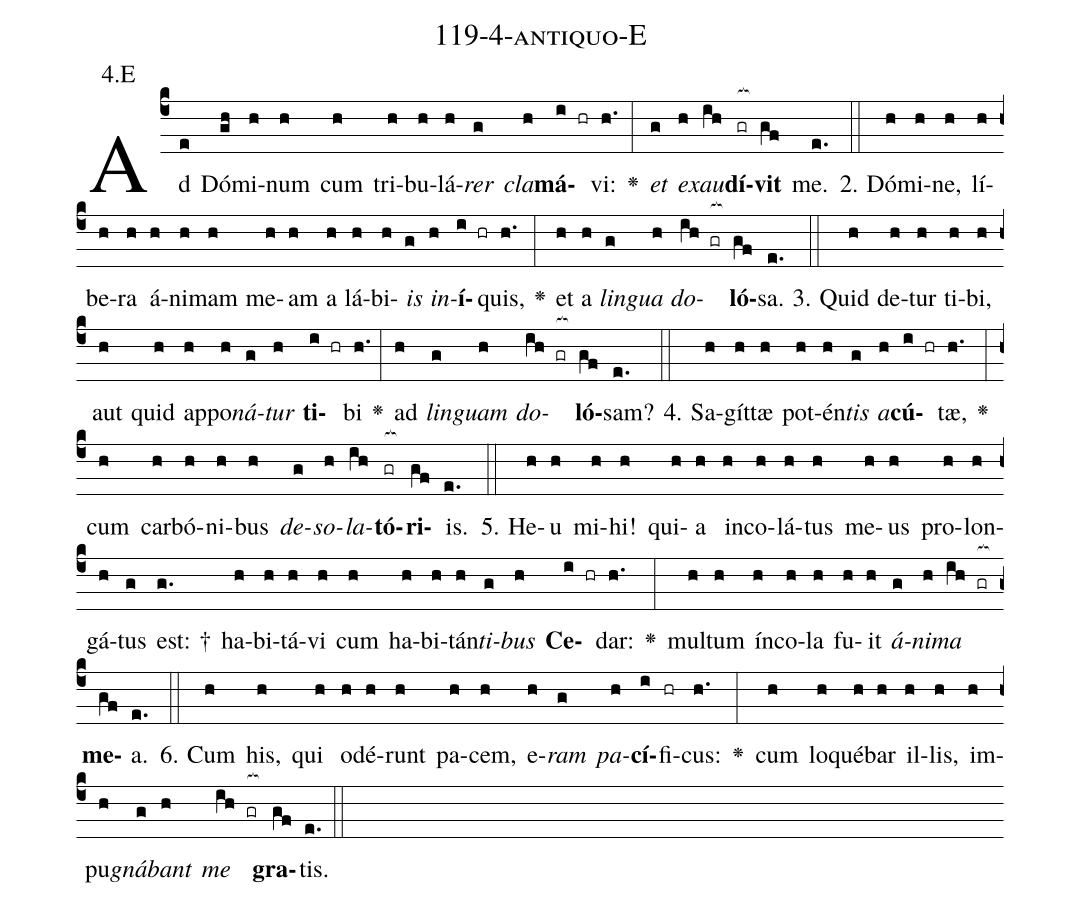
name: 119-4-antiquo-E;
annotation: 4.E;
%%
(c4)Ad(e) Dó(gh)mi(h)num(h) cum(h) tri(h)bu(h)lá(h)<i>rer</i>(g) <i>cla</i>(h)<b>má</b>(i hr)vi:(h.) <v>\greheightstar</v>(:) <i>et</i>(g) <i>ex</i>(h)<i>au</i>(ih)<b>dí</b>(gr[ocb:1{])<b>vit</b>(gf[ocb:0}]) me.(e.) (::)
2. Dó(h)mi(h)ne,(h) lí(h)be(h)ra(h) á(h)ni(h)mam(h) me(h)am(h) a(h) lá(h)bi(h)<i>is</i>(g) <i>in</i>(h)<b>í</b>(i hr)quis,(h.) <v>\greheightstar</v>(:) et(h) a(h) <i>lin</i>(g)<i>gua</i>(h) <i>do</i>(ih gr[ocb:1{])<b>ló</b>(gf[ocb:0}])sa.(e.) (::)
3. Quid(h) de(h)tur(h) ti(h)bi,(h) aut(h) quid(h) ap(h)po(h)<i>ná</i>(g)<i>tur</i>(h) <b>ti</b>(i hr)bi(h.) <v>\greheightstar</v>(:) ad(h) <i>lin</i>(g)<i>guam</i>(h) <i>do</i>(ih gr[ocb:1{])<b>ló</b>(gf[ocb:0}])sam?(e.) (::)
4. Sa(h)gít(h)tæ(h) pot(h)én(h)<i>tis</i>(g) <i>a</i>(h)<b>cú</b>(i hr)tæ,(h.) <v>\greheightstar</v>(:) cum(h) car(h)bó(h)ni(h)bus(h) <i>de</i>(g)<i>so</i>(h)<i>la</i>(ih)<b>tó</b>(gr[ocb:1{])<b>ri</b>(gf[ocb:0}])is.(e.) (::)
5. He(h)u(h) mi(h)hi!(h) qui(h)a(h) in(h)co(h)lá(h)tus(h) me(h)us(h) pro(h)lon(h)gá(h)tus(g) est: †(g.) ha(h)bi(h)tá(h)vi(h) cum(h) ha(h)bi(h)tán(h)<i>ti</i>(g)<i>bus</i>(h) <b>Ce</b>(i hr)dar:(h.) <v>\greheightstar</v>(:) mul(h)tum(h) ín(h)co(h)la(h) fu(h)it(h) <i>á</i>(g)<i>ni</i>(h)<i>ma</i>(ih gr[ocb:1{]) <b>me</b>(gf[ocb:0}])a.(e.) (::)
6. Cum(h) his,(h) qui(h) o(h)dé(h)runt(h) pa(h)cem,(h) e(h)<i>ram</i>(g) <i>pa</i>(h)<b>cí</b>(i)fi(hr)cus:(h.) <v>\greheightstar</v>(:) cum(h) lo(h)qué(h)bar(h) il(h)lis,(h) im(h)pu(h)<i>gná</i>(g)<i>bant</i>(h) <i>me</i>(ih gr[ocb:1{]) <b>gra</b>(gf[ocb:0}])tis.(e.) (::)
